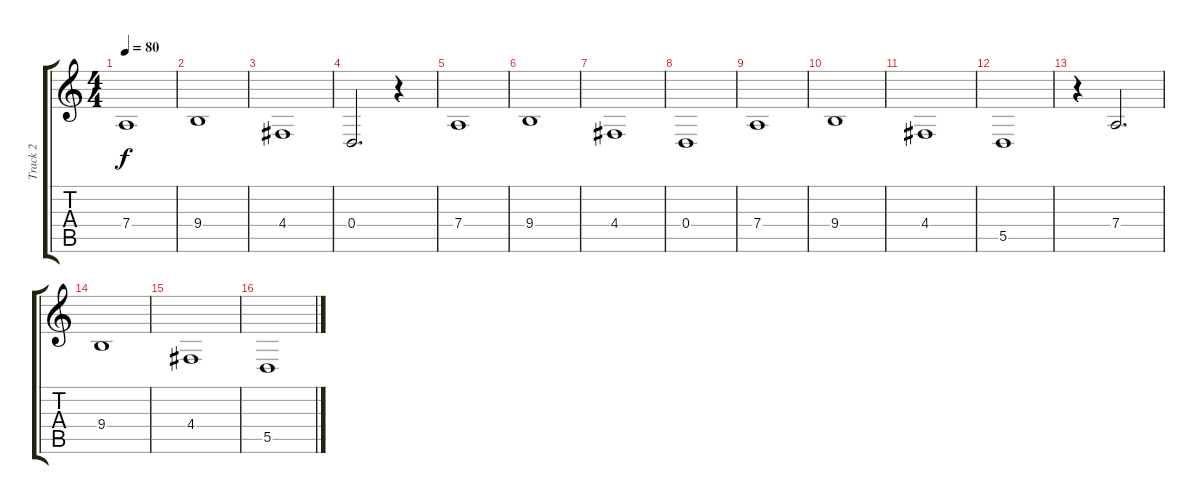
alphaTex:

\track ("Track 2" "Track 2") {instrument choiraahs}
\staff {score tabs}
\tuning (E4 B3 G3 D3 A2 E2) {hide}
\ts (4 4)
\tempo 80
\clef g2
\ks c
7.4.1{dy f instrument choiraahs} |
9.4.1 |
4.4.1 |
0.4.2{d} r.4 |
7.4.1 |
9.4.1 |
4.4.1 |
0.4.1 |
7.4.1 |
9.4.1 |
4.4.1 |
5.5.1 |
r.4 7.4.2{d} |
9.4.1 |
4.4.1 |
5.5.1
